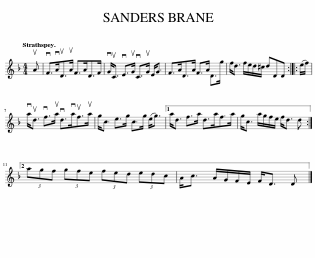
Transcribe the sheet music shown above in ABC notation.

X:1
L:1/8
Q:1/4=120
M:4/4
I:linebreak $
K:Dmin
V:1 treble
V:1
 uA | vF>vAuD>uA F>AD>F | vG<uC vE>uG vC>uG E<G | F>AD>A F>A D>g | f<d f/e/d/^c/ dDD :: %5
 (e/f/) |$ va<ud vf>ua vd>vauf>ua | g<c e>g c>g (e<g) |1 a<d f>a d>af>a | g<c a/g/f/e/ f<d d :|2$ %10
 (3agf (3gfe (3fed (3edc | A<c A/G/F/E/ F<D D |] %12
